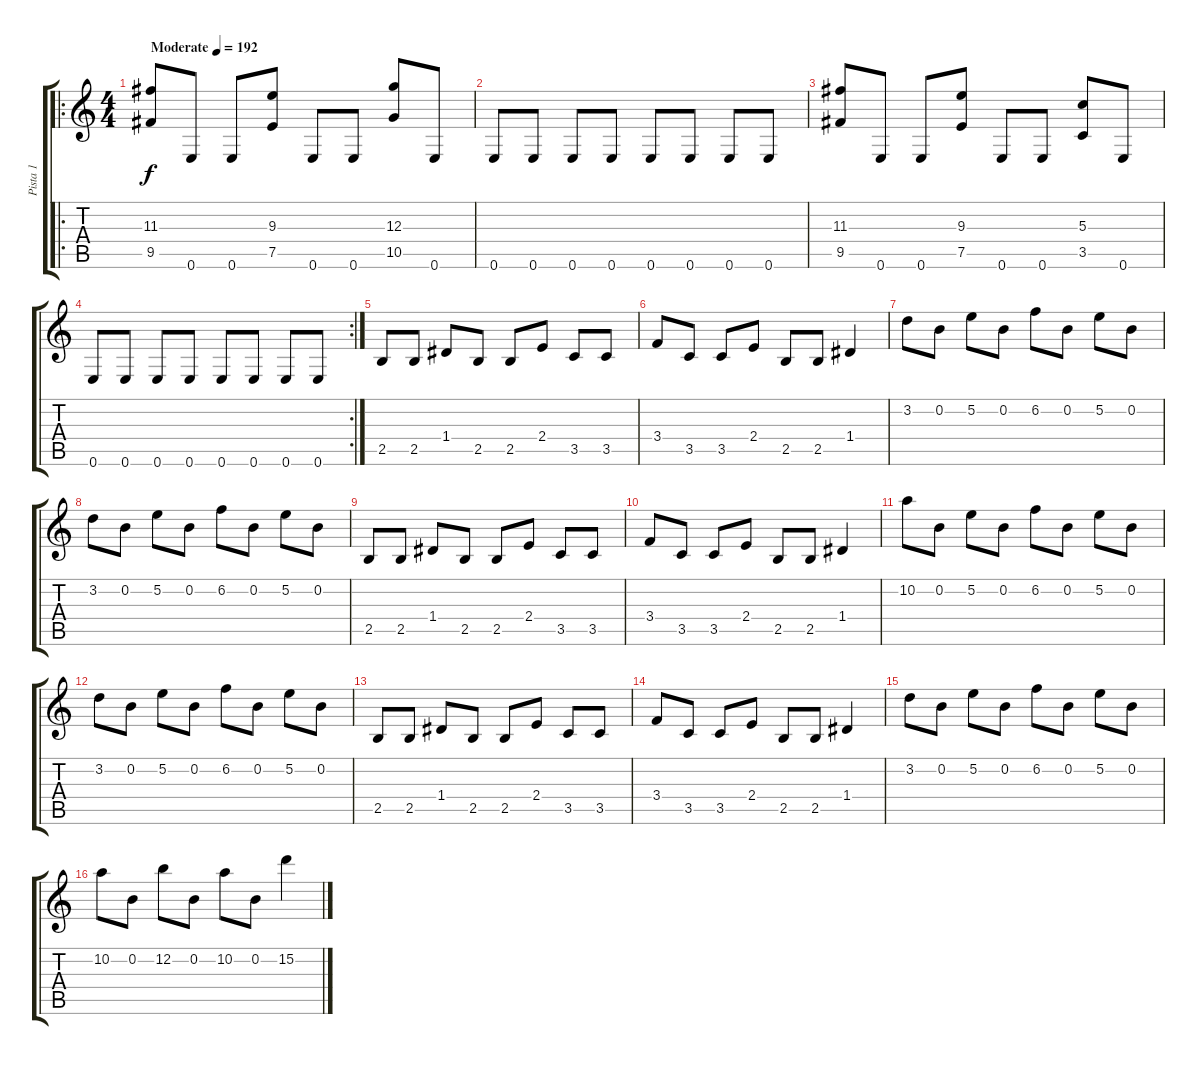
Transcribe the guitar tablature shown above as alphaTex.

\track ("Pista 1" "Pista 1") {instrument distortionguitar}
\staff {score tabs}
\tuning (E4 B3 G3 D3 A2 E2) {hide}
\ro
\ts (4 4)
\tempo (192 "Moderate")
\clef g2
\ks c
(11.3 9.5).8{dy f instrument distortionguitar} 0.6.8 0.6.8 (9.3 7.5).8 0.6.8 0.6.8 (12.3 10.5).8 0.6.8 |
0.6.8 0.6.8 0.6.8 0.6.8 0.6.8 0.6.8 0.6.8 0.6.8 |
(11.3 9.5).8 0.6.8 0.6.8 (9.3 7.5).8 0.6.8 0.6.8 (5.3 3.5).8 0.6.8 |
\rc 2
0.6.8 0.6.8 0.6.8 0.6.8 0.6.8 0.6.8 0.6.8 0.6.8 |
2.5.8 2.5.8 1.4.8 2.5.8 2.5.8 2.4.8 3.5.8 3.5.8 |
3.4.8 3.5.8 3.5.8 2.4.8 2.5.8 2.5.8 1.4.4 |
3.2.8 0.2.8 5.2.8 0.2.8 6.2.8 0.2.8 5.2.8 0.2.8 |
3.2.8 0.2.8 5.2.8 0.2.8 6.2.8 0.2.8 5.2.8 0.2.8 |
2.5.8 2.5.8 1.4.8 2.5.8 2.5.8 2.4.8 3.5.8 3.5.8 |
3.4.8 3.5.8 3.5.8 2.4.8 2.5.8 2.5.8 1.4.4 |
10.2.8 0.2.8 5.2.8 0.2.8 6.2.8 0.2.8 5.2.8 0.2.8 |
3.2.8 0.2.8 5.2.8 0.2.8 6.2.8 0.2.8 5.2.8 0.2.8 |
2.5.8 2.5.8 1.4.8 2.5.8 2.5.8 2.4.8 3.5.8 3.5.8 |
3.4.8 3.5.8 3.5.8 2.4.8 2.5.8 2.5.8 1.4.4 |
3.2.8 0.2.8 5.2.8 0.2.8 6.2.8 0.2.8 5.2.8 0.2.8 |
10.2.8 0.2.8 12.2.8 0.2.8 10.2.8 0.2.8 15.2.4
